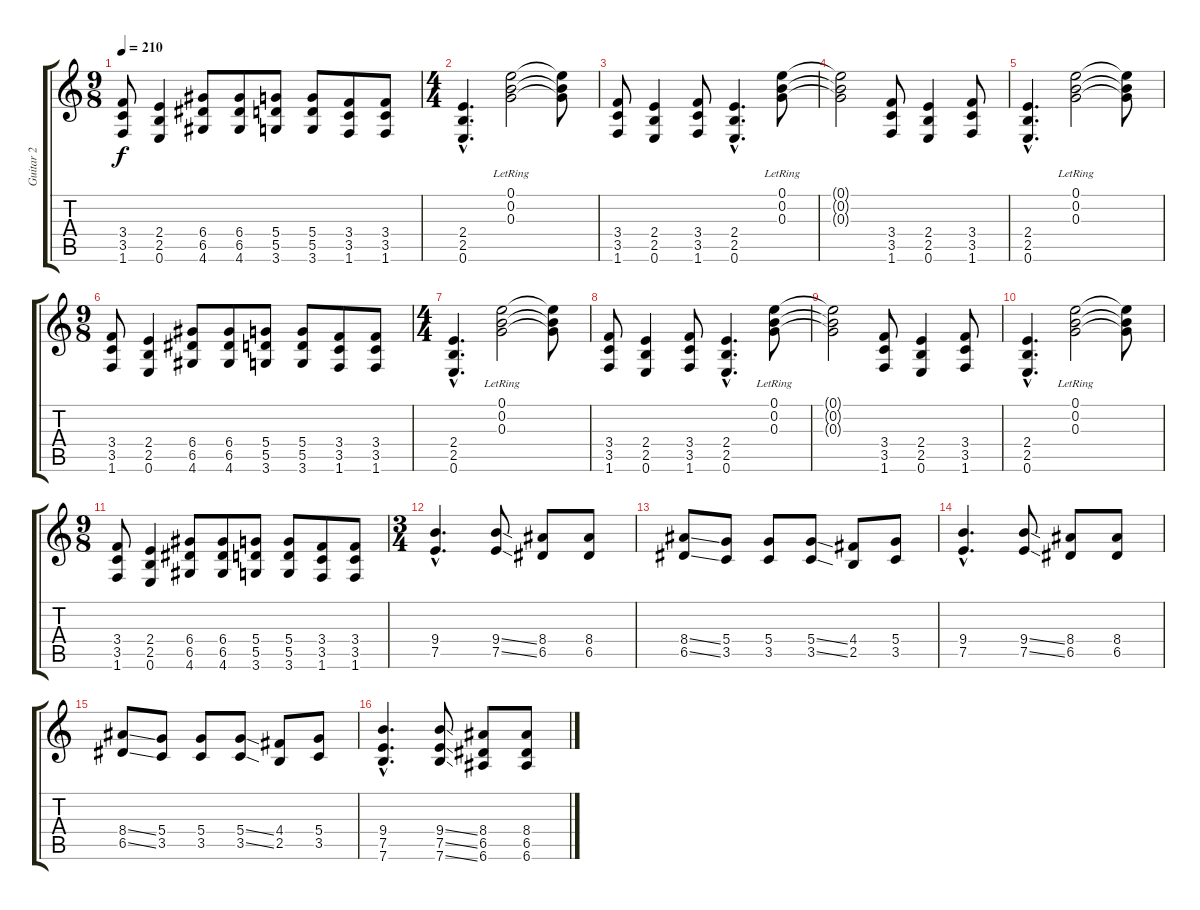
\track ("Guitar 2" "Guitar 2") {instrument distortionguitar}
\staff {score tabs}
\tuning (E4 B3 G3 D3 A2 E2) {hide}
\ts (9 8)
\tempo 210
\clef g2
\ks c
(3.4 3.5 1.6).8{dy f} (2.4 2.5 0.6).4 (6.4 6.5 4.6).8 (6.4 6.5 4.6).8 (5.4 5.5 3.6).8 (5.4 5.5 3.6).8 (3.4 3.5 1.6).8 (3.4 3.5 1.6).8 |
\ts (4 4)
(2.4{hac} 2.5{hac} 0.6{hac}).4{d} (0.1{lr} 0.2{lr} 0.3{lr}).2 (0.1{t} 0.2{t} 0.3{t}).8 |
(3.4 3.5 1.6).8 (2.4 2.5 0.6).4 (3.4 3.5 1.6).8 (2.4{hac} 2.5{hac} 0.6{hac}).4{d} (0.1{lr} 0.2{lr} 0.3{lr}).8 |
(0.1{t} 0.2{t} 0.3{t}).2 (3.4 3.5 1.6).8 (2.4 2.5 0.6).4 (3.4 3.5 1.6).8 |
(2.4{hac} 2.5{hac} 0.6{hac}).4{d} (0.1{lr} 0.2{lr} 0.3{lr}).2 (0.1{t} 0.2{t} 0.3{t}).8 |
\ts (9 8)
(3.4 3.5 1.6).8 (2.4 2.5 0.6).4 (6.4 6.5 4.6).8 (6.4 6.5 4.6).8 (5.4 5.5 3.6).8 (5.4 5.5 3.6).8 (3.4 3.5 1.6).8 (3.4 3.5 1.6).8 |
\ts (4 4)
(2.4{hac} 2.5{hac} 0.6{hac}).4{d} (0.1{lr} 0.2{lr} 0.3{lr}).2 (0.1{t} 0.2{t} 0.3{t}).8 |
(3.4 3.5 1.6).8 (2.4 2.5 0.6).4 (3.4 3.5 1.6).8 (2.4{hac} 2.5{hac} 0.6{hac}).4{d} (0.1{lr} 0.2{lr} 0.3{lr}).8 |
(0.1{t} 0.2{t} 0.3{t}).2 (3.4 3.5 1.6).8 (2.4 2.5 0.6).4 (3.4 3.5 1.6).8 |
(2.4{hac} 2.5{hac} 0.6{hac}).4{d} (0.1{lr} 0.2{lr} 0.3{lr}).2 (0.1{t} 0.2{t} 0.3{t}).8 |
\ts (9 8)
(3.4 3.5 1.6).8 (2.4 2.5 0.6).4 (6.4 6.5 4.6).8 (6.4 6.5 4.6).8 (5.4 5.5 3.6).8 (5.4 5.5 3.6).8 (3.4 3.5 1.6).8 (3.4 3.5 1.6).8 |
\ts (3 4)
(9.4{hac} 7.5{hac}).4{d} (9.4{ss} 7.5{ss}).8 (8.4 6.5).8 (8.4 6.5).8 |
(8.4{ss} 6.5{ss}).8 (5.4 3.5).8 (5.4 3.5).8 (5.4{ss} 3.5{ss}).8 (4.4 2.5).8 (5.4 3.5).8 |
(9.4{hac} 7.5{hac}).4{d} (9.4{ss} 7.5{ss}).8 (8.4 6.5).8 (8.4 6.5).8 |
(8.4{ss} 6.5{ss}).8 (5.4 3.5).8 (5.4 3.5).8 (5.4{ss} 3.5{ss}).8 (4.4 2.5).8 (5.4 3.5).8 |
(9.4{hac} 7.5{hac} 7.6{hac}).4{d} (9.4{ss} 7.5{ss} 7.6{ss}).8 (8.4 6.5 6.6).8 (8.4 6.5 6.6).8
